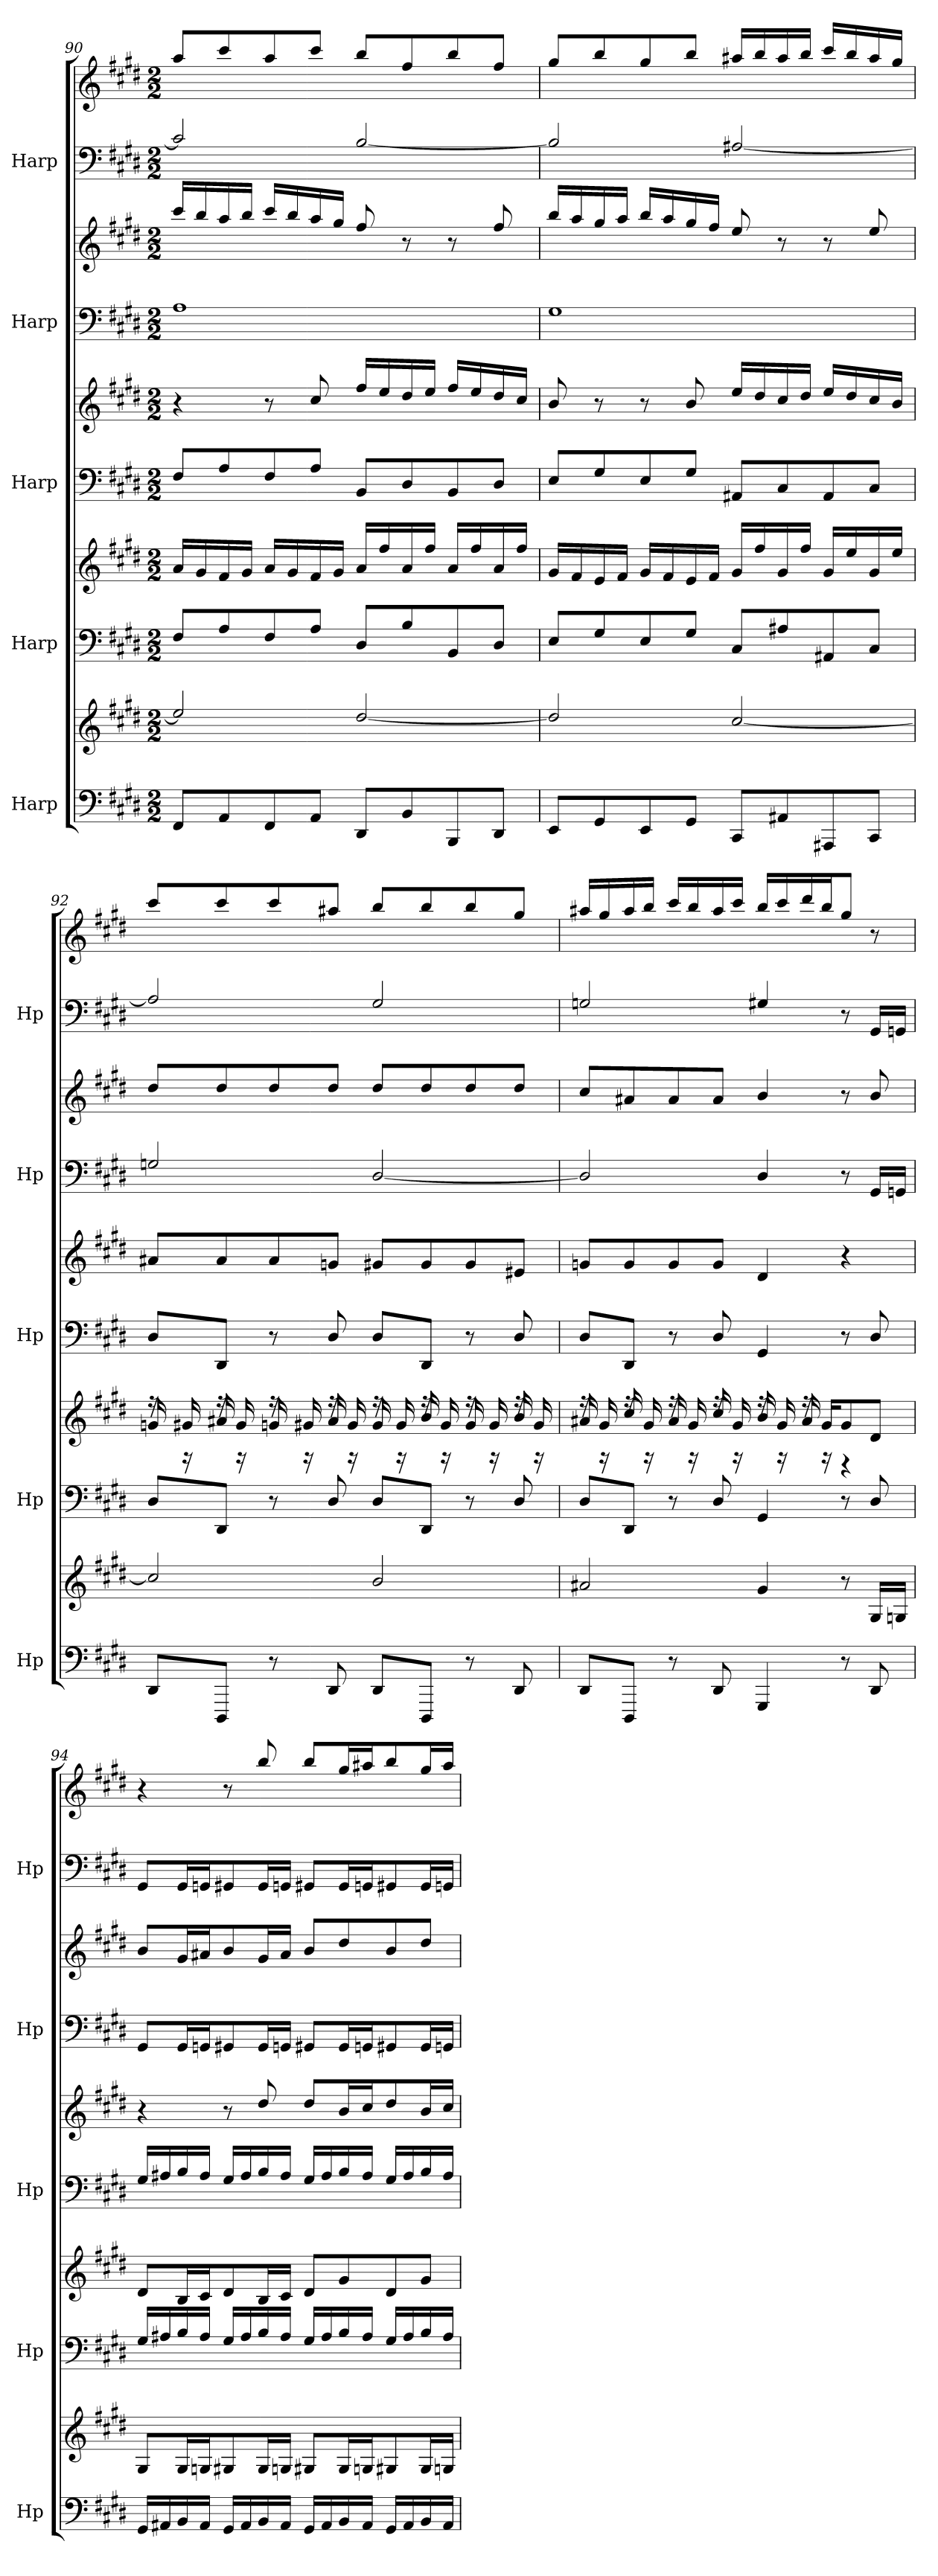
**kern	**kern	**kern	**kern	**kern	**kern	**kern	**kern	**kern	**kern
*part5	*part5	*part4	*part4	*part3	*part3	*part2	*part2	*part1	*part1
*staff10	*staff9	*staff8	*staff7	*staff6	*staff5	*staff4	*staff3	*staff2	*staff1
*I"Harp	*	*I"Harp	*	*I"Harp	*	*I"Harp	*	*I"Harp	*
*I'Hp	*	*I'Hp	*	*I'Hp	*	*I'Hp	*	*I'Hp	*
!!LO:PB:g=z
*clefF4	*clefG2	*clefF4	*clefG2	*clefF4	*clefG2	*clefF4	*clefG2	*clefF4	*clefG2
*k[f#c#g#d#]	*k[f#c#g#d#]	*k[f#c#g#d#]	*k[f#c#g#d#]	*k[f#c#g#d#]	*k[f#c#g#d#]	*k[f#c#g#d#]	*k[f#c#g#d#]	*k[f#c#g#d#]	*k[f#c#g#d#]
*M2/2	*M2/2	*M2/2	*M2/2	*M2/2	*M2/2	*M2/2	*M2/2	*M2/2	*M2/2
=90	=90	=90	=90	=90	=90	=90	=90	=90	=90
8FF#/L	2ee/]	8F#/L	16a/LL	8F#/L	4r	1A	16ccc#/LL	2c#/]	8aa/L
.	.	.	16g#/	.	.	.	16bb/	.	.
8AA/	.	8A/	16f#/	8A/	.	.	16aa/	.	8ccc#/
.	.	.	16g#/JJ	.	.	.	16bb/JJ	.	.
8FF#/	.	8F#/	16a/LL	8F#/	8r	.	16ccc#/LL	.	8aa/
.	.	.	16g#/	.	.	.	16bb/	.	.
8AA/J	.	8A/J	16f#/	8A/J	8cc#/	.	16aa/	.	8ccc#/J
.	.	.	16g#/JJ	.	.	.	16gg#/JJ	.	.
8DD#/L	[2dd#/	8D#/L	16a/LL	8BB/L	16ff#/LL	.	8ff#/	[2B/	8bb/L
.	.	.	16ff#/	.	16ee/	.	.	.	.
8BB/	.	8B/	16a/	8D#/	16dd#/	.	8r	.	8ff#/
.	.	.	16ff#/JJ	.	16ee/JJ	.	.	.	.
8BBB/	.	8BB/	16a/LL	8BB/	16ff#/LL	.	8r	.	8bb/
.	.	.	16ff#/	.	16ee/	.	.	.	.
8DD#/J	.	8D#/J	16a/	8D#/J	16dd#/	.	8ff#/	.	8ff#/J
.	.	.	16ff#/JJ	.	16cc#/JJ	.	.	.	.
=91	=91	=91	=91	=91	=91	=91	=91	=91	=91
8EE/L	2dd#/]	8E/L	16g#/LL	8E/L	8b/	1G#	16bb/LL	2B/]	8gg#/L
.	.	.	16f#/	.	.	.	16aa/	.	.
8GG#/	.	8G#/	16e/	8G#/	8r	.	16gg#/	.	8bb/
.	.	.	16f#/JJ	.	.	.	16aa/JJ	.	.
8EE/	.	8E/	16g#/LL	8E/	8r	.	16bb/LL	.	8gg#/
.	.	.	16f#/	.	.	.	16aa/	.	.
8GG#/J	.	8G#/J	16e/	8G#/J	8b/	.	16gg#/	.	8bb/J
.	.	.	16f#/JJ	.	.	.	16ff#/JJ	.	.
8CC#/L	[2cc#/	8C#/L	16g#/LL	8AA#X/L	16ee/LL	.	8ee/	[2A#X/	16aa#X/LL
.	.	.	16ff#/	.	16dd#/	.	.	.	16bb/
8AA#X/	.	8A#X/	16g#/	8C#/	16cc#/	.	8r	.	16aa#/
.	.	.	16ff#/JJ	.	16dd#/JJ	.	.	.	16bb/JJ
8AAA#X/	.	8AA#X/	16g#/LL	8AA#/	16ee/LL	.	8r	.	16ccc#/LL
.	.	.	16ee/	.	16dd#/	.	.	.	16bb/
8CC#/J	.	8C#/J	16g#/	8C#/J	16cc#/	.	8ee/	.	16aa#/
.	.	.	16ee/JJ	.	16b/JJ	.	.	.	16gg#/JJ
!!LO:PB:g=z
=92	=92	=92	=92	=92	=92	=92	=92	=92	=92
*	*	*	*^	*	*	*	*	*	*
8DD#/L	2cc#/]	8D#/L	16rff	16gn/	8D#/L	8a#X/L	2Gn/	8dd#/L	2A#/]	8ccc#/L
.	.	.	16g#X/	16rF	.	.	.	.	.	.
8DDD#/J	.	8DD#/J	16rff	16a#X/	8DD#/J	8a#/	.	8dd#/	.	8ccc#/
.	.	.	16g#/	16rF	.	.	.	.	.	.
8r	.	8r	16rff	16gn/	8r	8a#/	.	8dd#/	.	8ccc#/
.	.	.	16g#X/	16rF	.	.	.	.	.	.
8DD#/	.	8D#/	16rff	16a#/	8D#/	8gn/J	.	8dd#/J	.	8aa#X/J
.	.	.	16g#/	16rF	.	.	.	.	.	.
8DD#/L	2b/	8D#/L	16rff	16g#/	8D#/L	8g#X/L	[2D#/	8dd#/L	2G#/	8bb/L
.	.	.	16g#/	16rF	.	.	.	.	.	.
8DDD#/J	.	8DD#/J	16rff	16b/	8DD#/J	8g#/	.	8dd#/	.	8bb/
.	.	.	16g#/	16rF	.	.	.	.	.	.
8r	.	8r	16rff	16g#/	8r	8g#/	.	8dd#/	.	8bb/
.	.	.	16g#/	16rF	.	.	.	.	.	.
8DD#/	.	8D#/	16rff	16b/	8D#/	8e#X/J	.	8dd#/J	.	8gg#/J
.	.	.	16g#/	16rF	.	.	.	.	.	.
!!LO:PB:g=z
=93	=93	=93	=93	=93	=93	=93	=93	=93	=93	=93
8DD#/L	2a#X/	8D#/L	16rff	16a#X/	8D#/L	8gn/L	2D#/]	8cc#/L	2Gn/	16aa#X/LL
.	.	.	16g#/	16rF	.	.	.	.	.	16gg#/
8DDD#/J	.	8DD#/J	16rff	16cc#/	8DD#/J	8g/	.	8a#X/	.	16aa#/
.	.	.	16g#/	16rF	.	.	.	.	.	16bb/JJ
8r	.	8r	16rff	16a#/	8r	8g/	.	8a#/	.	16ccc#/LL
.	.	.	16g#/	16rF	.	.	.	.	.	16bb/
8DD#/	.	8D#/	16rff	16cc#/	8D#/	8g/J	.	8a#/J	.	16aa#/
.	.	.	16g#/	16rF	.	.	.	.	.	16ccc#/JJ
4GGG#/	4g#/	4GG#/	16rff	16b/	4GG#/	4d#/	4D#/	4b/	4G#X/	16bb/LL
.	.	.	16g#/	16rF	.	.	.	.	.	16ccc#/
.	.	.	16rff	16a#/	.	.	.	.	.	16ddd#/
.	.	.	16g#/KL	16rF	.	.	.	.	.	16bb/J
8r	8r	8r	8g#/	4rD	8r	4r	8r	8r	8r	8gg#/J
8DD#/	16G#/LL	8D#/	8d#/J	.	8D#/	.	16GG#/LL	8b/	16GG#/LL	8r
.	16Gn/JJ	.	.	.	.	.	16GGn/JJ	.	16GGn/JJ	.
*	*	*	*v	*v	*	*	*	*	*	*
!!LO:PB:g=z
=94	=94	=94	=94	=94	=94	=94	=94	=94	=94
16GG#/LL	8G#/L	16G#/LL	8d#/L	16G#/LL	4r	8GG#/L	8b/L	8GG#/L	4r
16AA#X/	.	16A#X/	.	16A#X/	.	.	.	.	.
16BB/	16G#/L	16B/	16B/L	16B/	.	16GG#/L	16g#/L	16GG#/L	.
16AA#/JJ	16Gn/J	16A#/JJ	16c#/J	16A#/JJ	.	16GGn/J	16a#X/J	16GGn/J	.
16GG#/LL	8G#X/	16G#/LL	8d#/	16G#/LL	8r	8GG#X/	8b/	8GG#X/	8r
16AA#/	.	16A#/	.	16A#/	.	.	.	.	.
16BB/	16G#/L	16B/	16B/L	16B/	8dd#/	16GG#/L	16g#/L	16GG#/L	8bb/
16AA#/JJ	16Gn/JJ	16A#/JJ	16c#/JJ	16A#/JJ	.	16GGn/JJ	16a#/JJ	16GGn/JJ	.
16GG#/LL	8G#X/L	16G#/LL	8d#/L	16G#/LL	8dd#/L	8GG#X/L	8b/L	8GG#X/L	8bb/L
16AA#/	.	16A#/	.	16A#/	.	.	.	.	.
16BB/	16G#/L	16B/	8g#/	16B/	16b/L	16GG#/L	8dd#/	16GG#/L	16gg#/L
16AA#/JJ	16Gn/J	16A#/JJ	.	16A#/JJ	16cc#/J	16GGn/J	.	16GGn/J	16aa#X/J
16GG#/LL	8G#X/	16G#/LL	8d#/	16G#/LL	8dd#/	8GG#X/	8b/	8GG#X/	8bb/
16AA#/	.	16A#/	.	16A#/	.	.	.	.	.
16BB/	16G#/L	16B/	8g#/J	16B/	16b/L	16GG#/L	8dd#/J	16GG#/L	16gg#/L
16AA#/JJ	16Gn/JJ	16A#/JJ	.	16A#/JJ	16cc#/JJ	16GGn/JJ	.	16GGn/JJ	16aa#/JJ
=	=	=	=	=	=	=	=	=	=
*-	*-	*-	*-	*-	*-	*-	*-	*-	*-
